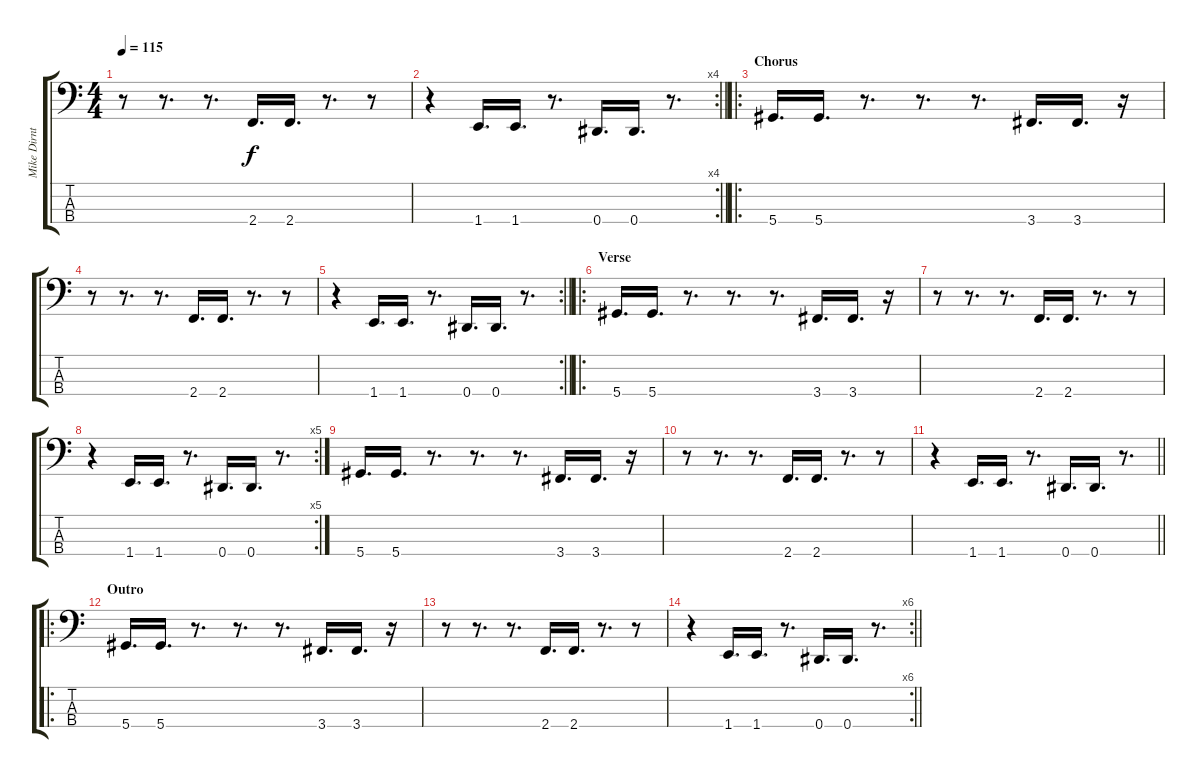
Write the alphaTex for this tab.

\track ("Mike Dirnt" "Mike Dirnt") {instrument electricbasspick}
\staff {score tabs}
\tuning (Gb2 Db2 Ab1 Eb1) {hide}
\ts (4 4)
\tempo 115
\clef f4
\ks c
r.8{dy f} r.8{d} r.8{d} 2.4.16{d} 2.4.16{d} r.8{d} r.8 |
\rc 4
\barLineRight lightlight
r.4 1.4.16{d} 1.4.16{d} r.8{d} 0.4.16{d} 0.4.16{d} r.8{d} |
\ro
\section ("" "Chorus")
5.4.16{d} 5.4.16{d} r.8{d} r.8{d} r.8{d} 3.4.16{d} 3.4.16{d} r.16 |
r.8 r.8{d} r.8{d} 2.4.16{d} 2.4.16{d} r.8{d} r.8 |
\rc 2
\barLineRight lightlight
r.4 1.4.16{d} 1.4.16{d} r.8{d} 0.4.16{d} 0.4.16{d} r.8{d} |
\ro
\section ("" "Verse")
5.4.16{d} 5.4.16{d} r.8{d} r.8{d} r.8{d} 3.4.16{d} 3.4.16{d} r.16 |
r.8 r.8{d} r.8{d} 2.4.16{d} 2.4.16{d} r.8{d} r.8 |
\rc 5
r.4 1.4.16{d} 1.4.16{d} r.8{d} 0.4.16{d} 0.4.16{d} r.8{d} |
5.4.16{d} 5.4.16{d} r.8{d} r.8{d} r.8{d} 3.4.16{d} 3.4.16{d} r.16 |
r.8 r.8{d} r.8{d} 2.4.16{d} 2.4.16{d} r.8{d} r.8 |
\barLineRight lightlight
r.4 1.4.16{d} 1.4.16{d} r.8{d} 0.4.16{d} 0.4.16{d} r.8{d} |
\ro
\section ("" "Outro")
5.4.16{d} 5.4.16{d} r.8{d} r.8{d} r.8{d} 3.4.16{d} 3.4.16{d} r.16 |
r.8 r.8{d} r.8{d} 2.4.16{d} 2.4.16{d} r.8{d} r.8 |
\rc 6
\barLineRight lightlight
r.4 1.4.16{d} 1.4.16{d} r.8{d} 0.4.16{d} 0.4.16{d} r.8{d}
